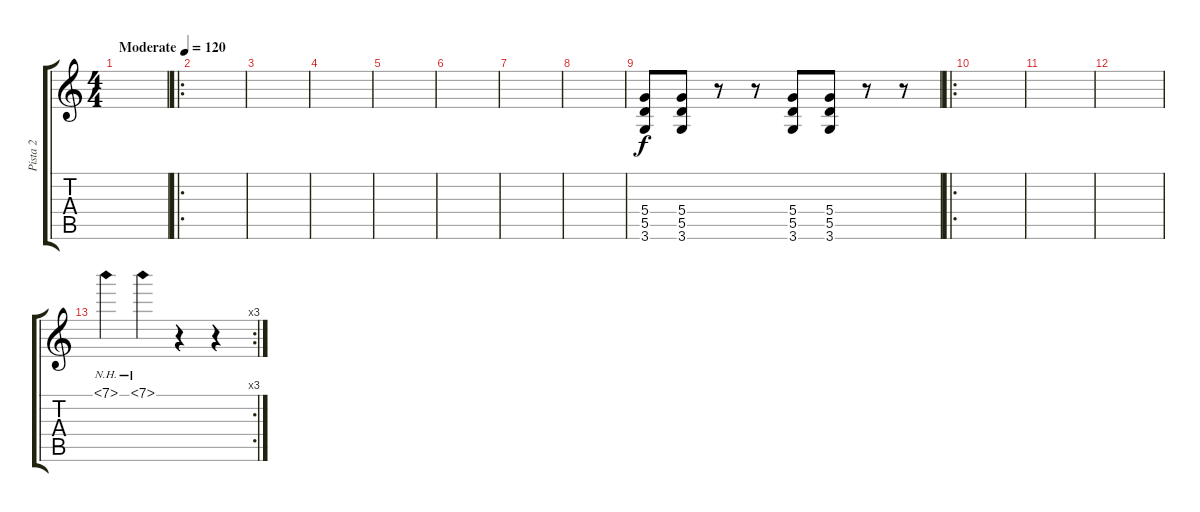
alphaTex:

\track ("Pista 2" "Pista 2") {instrument overdrivenguitar}
\staff {score tabs}
\tuning (E4 B3 G3 D3 A2 E2) {hide}
\ts (4 4)
\tempo (120 "Moderate")
\clef g2
\ks c
|
\ro
|
|
|
|
|
|
|
(5.4 5.5 3.6).8 (5.4 5.5 3.6).8 r.8 r.8 (5.4 5.5 3.6).8 (5.4 5.5 3.6).8 r.8 r.8 |
\ro
|
|
|
\rc 3
7.1{nh}.4 7.1{nh}.4 r.4 r.4
